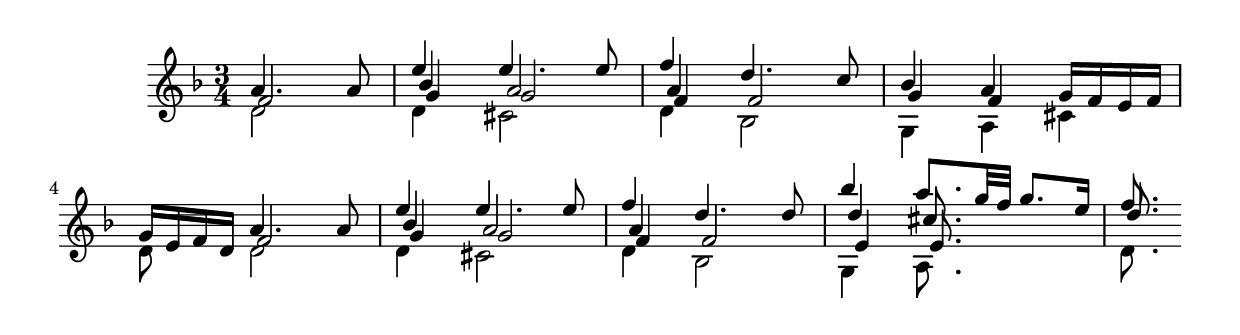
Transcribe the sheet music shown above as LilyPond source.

\version "2.22.1"
% original here: https://lilypond.org/doc/v2.21/Documentation/snippets/simultaneous-notes.it.html
voiceFive = #(context-spec-music (make-voice-props-set 4) 'Voice)

\score {
  \fixed c' {
    \time 3/4
    \key d \minor
    \partial 2
    <<
      \new Voice  {
        \voiceOne
        a4. a8 |
        e'4 e'4. e'8 |
        f'4 d'4. c'8 |
        bes4 a g16 f e f |
        g e f d
        %
        a4. a8 |
        e'4 e'4. e'8 |
        f'4 d'4. d'8 |
        bes'4 a'8. g'32 f' g'8. e'16 |
        f'8.
      }
      \new Voice {
        \voiceTwo
        d2 |
        d4 cis2 |
        d4 bes,2 |
        g,4 a, cis |
        d8 s
        %
        d2 |
        d4 cis2 |
        d4 bes,2 |
        g,4 a,8. s16 s4 |
        d8.
      }
      \new Voice {
        \voiceThree
        f2 |
        bes4 a2 |
        a4 s2 |
        g4 f s |
        s4
        %
        f2 |
        bes4 a2 |
        a4 s2 |
        d'4 cis'8. s16 s4 |
        d'8.
      }
      \new Voice {
        \voiceFive
        s2 |
        g4 g2 |
        f4 f2 |
        s4
        %
        s2 |
        s2. |
        g4 g2 |
        f4 f2 |
        e4 e8.
        %
      }
    >>

  }
  \layout {
    clip-regions
    = #(list
        (cons
         (make-rhythmic-location 5 0 1)
         (make-rhythmic-location 7 0 1)))
  }
  \midi {}
}